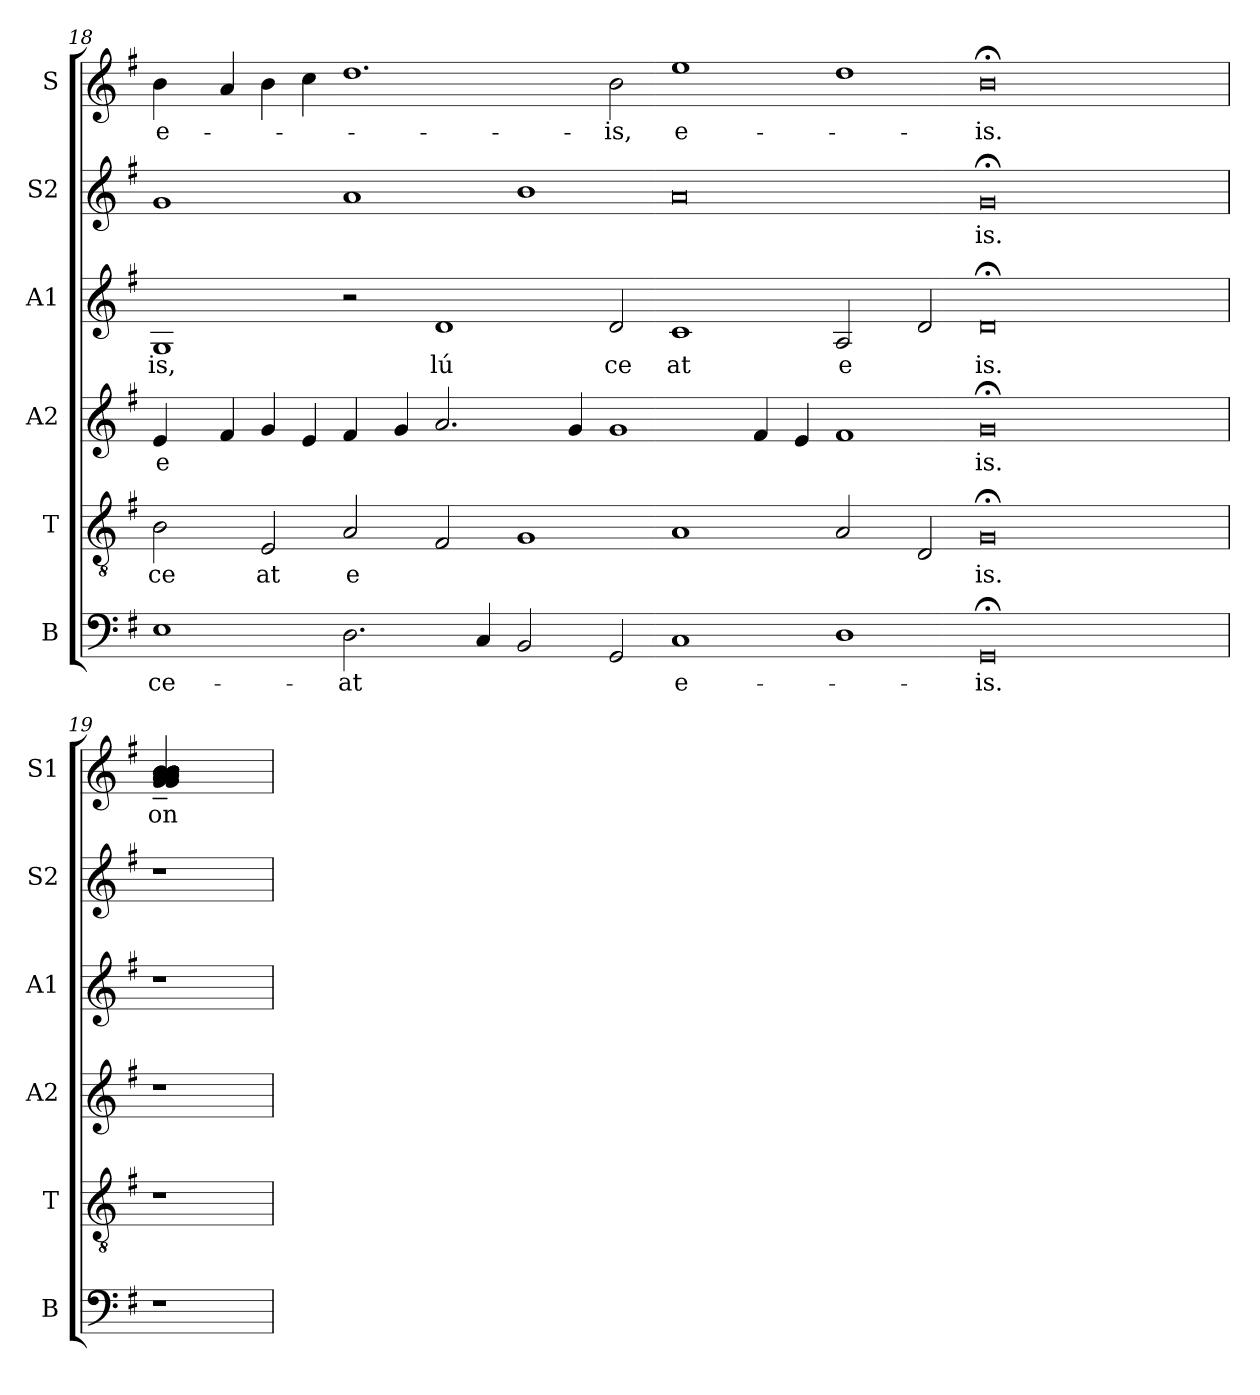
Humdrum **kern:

**kern	**text	**kern	**text	**kern	**text	**kern	**text	**kern	**text	**kern	**text
*part6	*part6	*part5	*part5	*part4	*part4	*part3	*part3	*part2	*part2	*part1	*part1
*staff6	*staff6	*staff5	*staff5	*staff4	*staff4	*staff3	*staff3	*staff2	*staff2	*staff1	*staff1
*I"B	*	*I"T	*	*I"A2	*	*I"A1	*	*I"S2	*	*I"S	*
*I'B	*	*I'T	*	*I'A2	*	*I'A1	*	*I'S2	*	*I'S1	*
!!LO:PB:g=z
*clefF4	*	*clefGv2	*	*clefG2	*	*clefG2	*	*clefG2	*	*clefG2	*
*k[f#]	*	*k[f#]	*	*k[f#]	*	*k[f#]	*	*k[f#]	*	*k[f#]	*
*G:	*	*G:	*	*G:	*	*G:	*	*G:	*	*G:	*
=18	=18	=18	=18	=18	=18	=18	=18	=18	=18	=18	=18
!	!LO:LY:b:cj	!	!LO:LY:b:cj	!	!LO:LY:b:cj	!	!LO:LY:b:cj	!	!	!	!LO:LY:b:cj
*	*	*	*	*	*	*	*	*^	*	*	*
1E	-ce-	2B\	ce	4e/	e	1G	is,	1g	8ryy	.	4b\	e-
.	.	.	.	.	.	.	.	.	16ryy	.	.	.
.	.	.	.	.	.	.	.	.	64ryy	.	.	.
.	.	.	.	.	.	.	.	.	1ryy	.	.	.
.	.	.	.	4f#/	.	.	.	.	.	.	4a/	.
!	!	!	!LO:LY:b:cj	!	!	!	!	!	!	!	!	!
.	.	2E/	at	4g/	.	.	.	.	.	.	4b\	.
.	.	.	.	4e/	.	.	.	.	.	.	4cc\	.
!	!LO:LY:b:cj	!	!LO:LY:b:cj	!	!	!	!	!	!	!	!	!
2.D\	-at	2A/	e	4f#/	.	2r	.	1a	.	.	1.dd	.
.	.	.	.	.	.	.	.	.	1ryy	.	.	.
.	.	.	.	4g/	.	.	.	.	.	.	.	.
!	!	!	!	!	!	!	!LO:LY:b:cj	!	!	!	!	!
.	.	2F#/	.	2.a/	.	1d	lú	.	.	.	.	.
4C/	.	.	.	.	.	.	.	.	.	.	.	.
2BB/	.	1G	.	.	.	.	.	1b	.	.	.	.
.	.	.	.	.	.	.	.	.	1ryy	.	.	.
.	.	.	.	4g/	.	.	.	.	.	.	.	.
!	!	!	!	!	!	!	!LO:LY:b:cj	!	!	!	!	!LO:LY:b:cj
2GG/	.	.	.	1g	.	2d/	ce	.	.	.	2b\	-is,
!	!LO:LY:b:rj	!	!	!	!	!	!LO:LY:b:cj	!	!	!	!	!LO:LY:b:rj
1C	e-	1A	.	.	.	1c	at	0a	.	.	1ee	e-
.	.	.	.	.	.	.	.	.	1ryy	.	.	.
.	.	.	.	4f#/	.	.	.	.	.	.	.	.
.	.	.	.	4e/	.	.	.	.	.	.	.	.
!	!	!	!	!	!	!	!LO:LY:b:cj	!	!	!	!	!
1D	.	2A/	.	1f#	.	2A/	e	.	.	.	1dd	.
.	.	.	.	.	.	.	.	.	1ryy	.	.	.
.	.	2D/	.	.	.	2d/	.	.	.	.	.	.
!	!LO:LY:b:cj	!	!LO:LY:b:cj	!	!LO:LY:b:cj	!	!LO:LY:b:cj	!	!	!LO:LY:b:cj	!	!LO:LY:b:cj
0GG;<	-is.	0G;<	is.	0g;<	is.	0d;<	is.	0g;<	.	-is.	0b;<	-is.
.	.	.	.	.	.	.	.	.	1ryy	.	.	.
.	.	.	.	.	.	.	.	.	2ryy	.	.	.
.	.	.	.	.	.	.	.	.	4ryy	.	.	.
.	.	.	.	.	.	.	.	.	32.ryy	.	.	.
!!LO:LB:g=z
=19	=19!	=19	=19!	=19	=19!	=19	=19!	=19	=19	=19!	=19!	=19!
!	!	!	!	!	!	!	!	!	!	!	!	!LO:LY:b:cj
*	*	*	*	*	*	*	*	*v	*v	*	*	*
1r	.	1r	.	1r	.	1r	.	1r	.	4g/~< 4a/~< 4a/~< 4g/~< 4a/~< 4b/~< 4b/~< 4b/~< 4b/~< 4b/~< 4b/~< 4a/~< 4a/~< 4b/~<	-on
.	.	.	.	.	.	.	.	.	.	2.ryy	.
=	=	=	=	=	=	=	=	=	=	=	=
*-	*-	*-	*-	*-	*-	*-	*-	*-	*-	*-	*-
